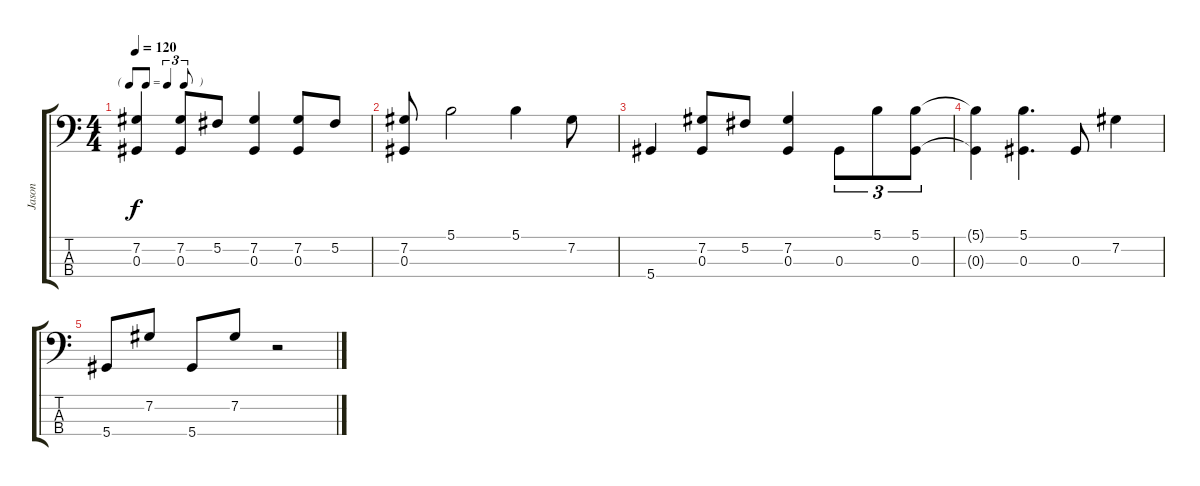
\track ("Jason" "Jason") {instrument electricbasspick}
\staff {score tabs}
\tuning (Gb2 Db2 Ab1 Eb1) {hide}
\ts (4 4)
\tf triplet8th
\tempo 120
\clef f4
\ks c
(7.2 0.3).4{dy f} (7.2 0.3).8 5.2.8 (7.2 0.3).4 (7.2 0.3).8 5.2.8 |
(7.2 0.3).8 5.1.2 5.1.4 7.2.8 |
5.4.4 (7.2 0.3).8 5.2.8 (7.2 0.3).4 0.3.8{tu (3 2)} 5.1.8{tu (3 2)} (5.1 0.3).8{tu (3 2)} |
(5.1{t} 0.3{t}).4 (5.1 0.3).4{d} 0.3.8 7.2.4 |
5.4.8 7.2.8 5.4.8 7.2.8 r.2
